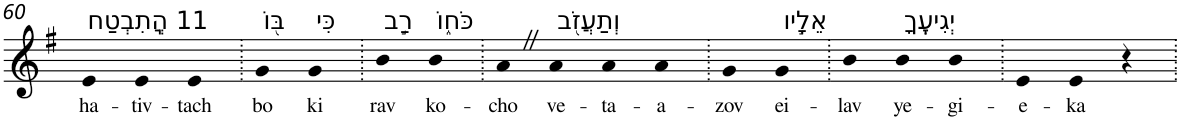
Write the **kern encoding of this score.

**kern	**text
*part1	*part1
*staff1	*staff1
*I"Piano	*
*I'Pno	*
!!LO:PB:g=z
*clefG2	*
*k[f#]	*
*G:	*
=60	=60
!LO:TX:a:t=11 הֲֽתִבְטַח	!
!	!LO:LY:b
4e	ha-
!	!LO:LY:b
4e	-tiv-
!	!LO:LY:b
4e	-tach
=61.	=61.
!LO:TX:a:t=בּ֭וֹ	!
!	!LO:LY:b
4g	bo
!LO:TX:a:t=כִּי	!
!	!LO:LY:b
4g	ki
=62.	=62.
!LO:TX:a:t=רַ֣ב	!
!	!LO:LY:b
4b	rav
!LO:TX:a:t=כֹּח֑וֹ	!
!	!LO:LY:b
4b	ko-
=63.	=63.
!	!LO:LY:b
4aZ	-cho
!LO:TX:a:t=וְתַעֲזֹ֖ב	!
!	!LO:LY:b
4a	ve-
!	!LO:LY:b
4a	-ta-
!	!LO:LY:b
4a	-a-
=64.	=64.
!	!LO:LY:b
4g	-zov
!LO:TX:a:t=אֵלָ֣יו	!
!	!LO:LY:b
4g	ei-
=65.	=65.
!	!LO:LY:b
4b	-lav
!LO:TX:a:t=יְגִיעֶֽךָ	!
!	!LO:LY:b
4b	ye-
!	!LO:LY:b
4b	-gi-
=66.	=66.
!	!LO:LY:b
4e	-e-
!	!LO:LY:b
4e	-ka
4r	.
=.	=.
*-	*-
